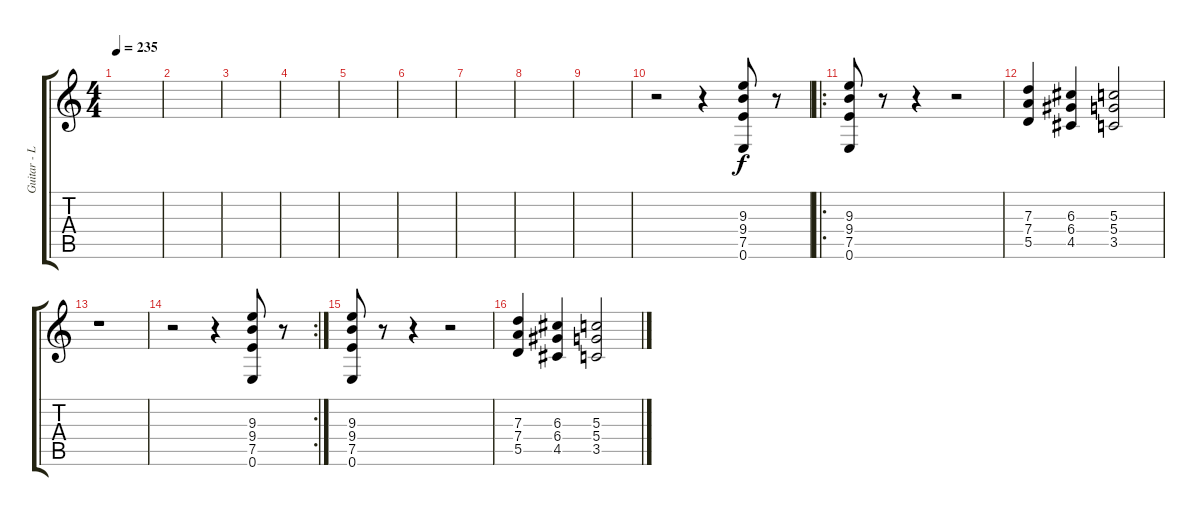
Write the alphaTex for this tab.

\track ("Guitar - Larry LaLonde" "Guitar - L") {instrument distortionguitar}
\staff {score tabs}
\tuning (E4 B3 G3 D3 A2 E2) {hide}
\ts (4 4)
\tempo 235
\clef g2
\ks c
|
|
|
|
|
|
|
|
|
r.2 r.4 (9.3 9.4 7.5 0.6).8 r.8 |
\ro
(9.3 9.4 7.5 0.6).8 r.8 r.4 r.2 |
(7.3 7.4 5.5).4 (6.3 6.4 4.5).4 (5.3 5.4 3.5).2 |
r.1 |
\rc 2
r.2 r.4 (9.3 9.4 7.5 0.6).8 r.8 |
(9.3 9.4 7.5 0.6).8 r.8 r.4 r.2 |
(7.3 7.4 5.5).4 (6.3 6.4 4.5).4 (5.3 5.4 3.5).2
